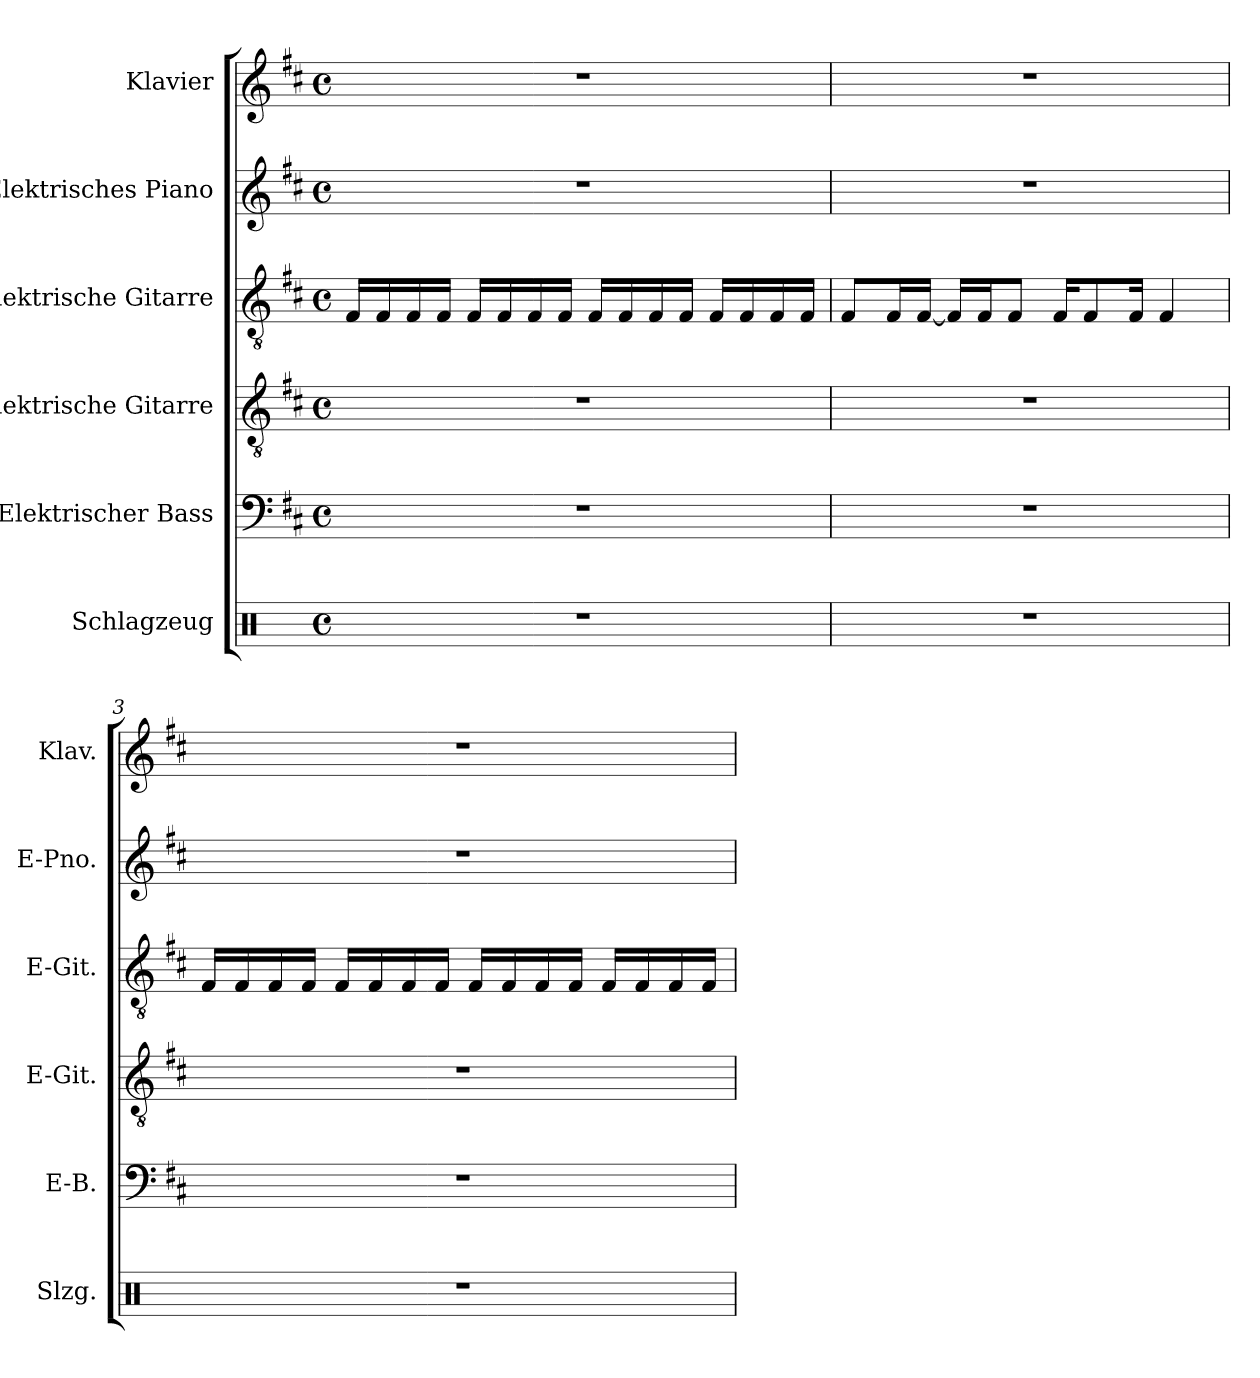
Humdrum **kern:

**kern	**kern	**kern	**kern	**kern	**kern
*part6	*part5	*part4	*part3	*part2	*part1
*staff6	*staff5	*staff4	*staff3	*staff2	*staff1
*I"Schlagzeug	*I"Elektrischer Bass	*I"Elektrische Gitarre	*I"Elektrische Gitarre	*I"Elektrisches Piano	*I"Klavier
*I'Slzg.	*I'E-B.	*I'E-Git.	*I'E-Git.	*I'E-Pno.	*I'Klav.
*clefX	*clefF4	*clefGv2	*clefGv2	*clefG2	*clefG2
*	*ITrd7c12	*	*	*	*
*k[]	*k[f#c#]	*k[f#c#]	*k[f#c#]	*k[f#c#]	*k[f#c#]
*M4/4	*M4/4	*M4/4	*M4/4	*M4/4	*M4/4
*met(c)	*met(c)	*met(c)	*met(c)	*met(c)	*met(c)
*MM125	*MM125	*MM125	*MM125	*MM125	*MM125
=1	=1	=1	=1	=1	=1
1r	1r	1r	16F#/LL	1r	1r
.	.	.	16F#/	.	.
.	.	.	16F#/	.	.
.	.	.	16F#/JJ	.	.
.	.	.	16F#/LL	.	.
.	.	.	16F#/	.	.
.	.	.	16F#/	.	.
.	.	.	16F#/JJ	.	.
.	.	.	16F#/LL	.	.
.	.	.	16F#/	.	.
.	.	.	16F#/	.	.
.	.	.	16F#/JJ	.	.
.	.	.	16F#/LL	.	.
.	.	.	16F#/	.	.
.	.	.	16F#/	.	.
.	.	.	16F#/JJ	.	.
=2	=2	=2	=2	=2	=2
1r	1r	1r	8F#/L	1r	1r
.	.	.	16F#/L	.	.
.	.	.	[16F#/JJ	.	.
.	.	.	16F#/LL]	.	.
.	.	.	16F#/J	.	.
.	.	.	8F#/J	.	.
.	.	.	16F#/KL	.	.
.	.	.	8F#/	.	.
.	.	.	16F#/Jk	.	.
.	.	.	4F#/	.	.
!!LO:LB:g=z
=3	=3	=3	=3	=3	=3
1r	1r	1r	16F#/LL	1r	1r
.	.	.	16F#/	.	.
.	.	.	16F#/	.	.
.	.	.	16F#/JJ	.	.
.	.	.	16F#/LL	.	.
.	.	.	16F#/	.	.
.	.	.	16F#/	.	.
.	.	.	16F#/JJ	.	.
.	.	.	16F#/LL	.	.
.	.	.	16F#/	.	.
.	.	.	16F#/	.	.
.	.	.	16F#/JJ	.	.
.	.	.	16F#/LL	.	.
.	.	.	16F#/	.	.
.	.	.	16F#/	.	.
.	.	.	16F#/JJ	.	.
=	=	=	=	=	=
*-	*-	*-	*-	*-	*-
